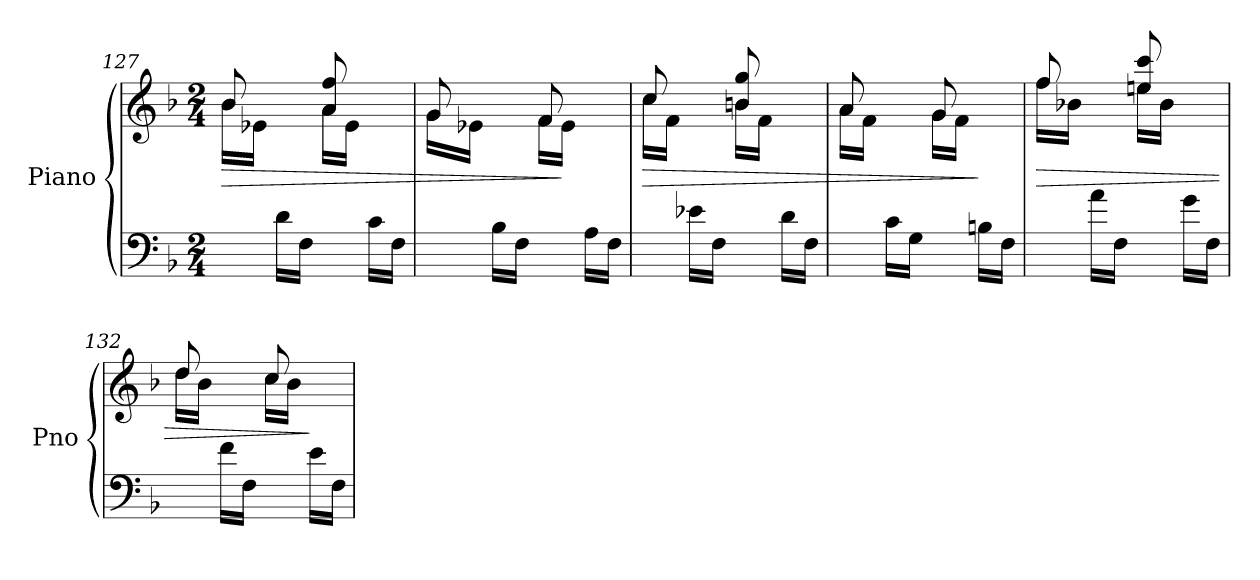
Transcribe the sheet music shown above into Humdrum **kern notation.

**kern	**kern	**dynam
*part1	*part1	*part1
*staff2	*staff1	*staff1/2
*I"Piano	*	*
*I'Pno	*	*
!!LO:LB:g=z
*clefF4	*clefG2	*
*k[b-]	*k[b-]	*
*M2/4	*M2/4	*
=127	=127	=127
!	!	!LO:HP:b
*	*^	*
8ryy	8b-/	16b-\LL	>
.	.	16e-X\JJ	.
16d\LL	8ryy	8ryy	.
16F\JJ	.	.	.
8ryy	8a/ 8ff/	16a\LL	.
.	.	16e-\JJ	.
16c\LL	8ryy	8ryy	.
16F\JJ	.	.	.
=128	=128	=128	=128
8ryy	8g/	16g\LL	.
.	.	16e-X\JJ	.
16B-\LL	8ryy	8ryy	.
16F\JJ	.	.	.
8ryy	8f/	16f\LL	.
.	.	16e-\JJ	]
16A\LL	8ryy	8ryy	.
16F\JJ	.	.	.
=129	=129	=129	=129
!	!	!	!LO:HP:b
8ryy	8cc/	16cc\LL	>
.	.	16f\JJ	.
16e-X\LL	8ryy	8ryy	.
16F\JJ	.	.	.
8ryy	8bn/ 8gg/	16b\LL	.
.	.	16f\JJ	.
16d\LL	8ryy	8ryy	.
16F\JJ	.	.	.
=130	=130	=130	=130
8ryy	8a/	16a\LL	.
.	.	16f\JJ	.
16c\LL	8ryy	8ryy	.
16G\JJ	.	.	.
8ryy	8g/	16g\LL	.
.	.	16f\JJ	.
16Bn\LL	8ryy	8ryy	]
16F\JJ	.	.	.
=131	=131	=131	=131
!	!	!	!LO:HP:b
8ryy	8ff/	16ff\LL	>
.	.	16b-X\JJ	.
16a\LL	8ryy	8ryy	.
16F\JJ	.	.	.
8ryy	8ee/ 8ccc/	16een\LL	.
.	.	16b-\JJ	.
16g\LL	8ryy	8ryy	.
16F\JJ	.	.	.
=132	=132	=132	=132
8ryy	8dd/	16dd\LL	.
.	.	16b-\JJ	.
16f\LL	8ryy	8ryy	.
16F\JJ	.	.	.
8ryy	8cc/	16cc\LL	.
.	.	16b-\JJ	.
16e\LL	8ryy	8ryy	]
16F\JJ	.	.	.
*	*v	*v	*
=	=	=
*-	*-	*-
